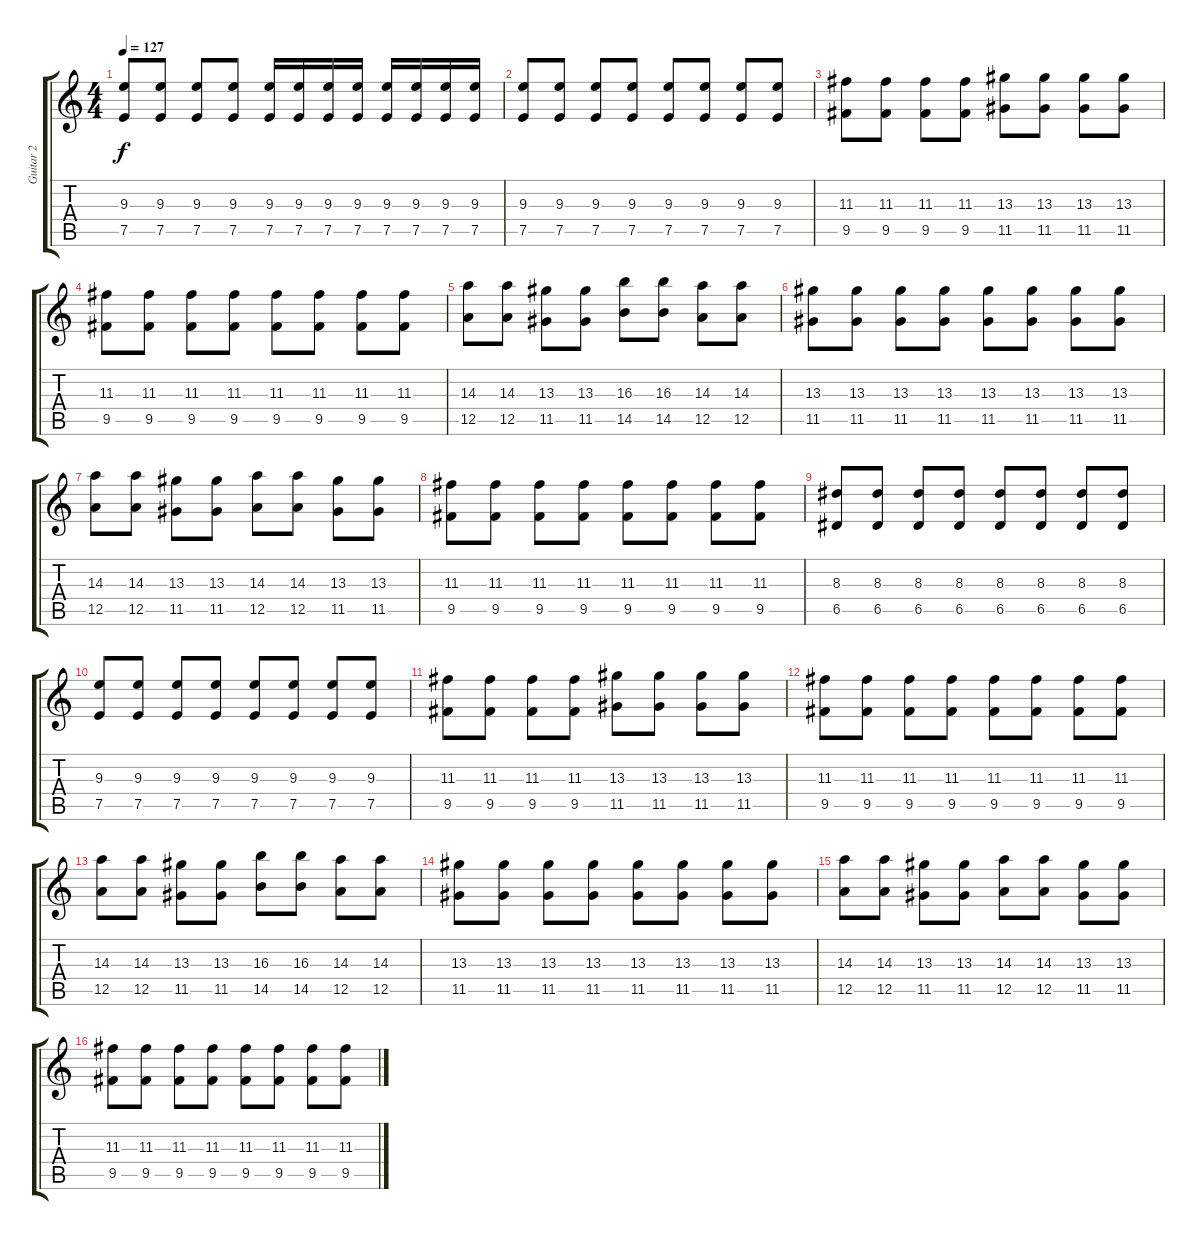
\track ("Guitar 2" "Guitar 2") {instrument distortionguitar}
\staff {score tabs}
\tuning (E4 B3 G3 D3 A2 E2) {hide}
\ts (4 4)
\tempo 127
\clef g2
\ks c
(9.3 7.5).8{dy f} (9.3 7.5).8 (9.3 7.5).8 (9.3 7.5).8 (9.3 7.5).16 (9.3 7.5).16 (9.3 7.5).16 (9.3 7.5).16 (9.3 7.5).16 (9.3 7.5).16 (9.3 7.5).16 (9.3 7.5).16 |
(9.3 7.5).8 (9.3 7.5).8 (9.3 7.5).8 (9.3 7.5).8 (9.3 7.5).8 (9.3 7.5).8 (9.3 7.5).8 (9.3 7.5).8 |
(11.3 9.5).8 (11.3 9.5).8 (11.3 9.5).8 (11.3 9.5).8 (13.3 11.5).8 (13.3 11.5).8 (13.3 11.5).8 (13.3 11.5).8 |
(11.3 9.5).8 (11.3 9.5).8 (11.3 9.5).8 (11.3 9.5).8 (11.3 9.5).8 (11.3 9.5).8 (11.3 9.5).8 (11.3 9.5).8 |
(14.3 12.5).8 (14.3 12.5).8 (13.3 11.5).8 (13.3 11.5).8 (16.3 14.5).8 (16.3 14.5).8 (14.3 12.5).8 (14.3 12.5).8 |
(13.3 11.5).8 (13.3 11.5).8 (13.3 11.5).8 (13.3 11.5).8 (13.3 11.5).8 (13.3 11.5).8 (13.3 11.5).8 (13.3 11.5).8 |
(14.3 12.5).8 (14.3 12.5).8 (13.3 11.5).8 (13.3 11.5).8 (14.3 12.5).8 (14.3 12.5).8 (13.3 11.5).8 (13.3 11.5).8 |
(11.3 9.5).8 (11.3 9.5).8 (11.3 9.5).8 (11.3 9.5).8 (11.3 9.5).8 (11.3 9.5).8 (11.3 9.5).8 (11.3 9.5).8 |
(8.3 6.5).8 (8.3 6.5).8 (8.3 6.5).8 (8.3 6.5).8 (8.3 6.5).8 (8.3 6.5).8 (8.3 6.5).8 (8.3 6.5).8 |
(9.3 7.5).8 (9.3 7.5).8 (9.3 7.5).8 (9.3 7.5).8 (9.3 7.5).8 (9.3 7.5).8 (9.3 7.5).8 (9.3 7.5).8 |
(11.3 9.5).8 (11.3 9.5).8 (11.3 9.5).8 (11.3 9.5).8 (13.3 11.5).8 (13.3 11.5).8 (13.3 11.5).8 (13.3 11.5).8 |
(11.3 9.5).8 (11.3 9.5).8 (11.3 9.5).8 (11.3 9.5).8 (11.3 9.5).8 (11.3 9.5).8 (11.3 9.5).8 (11.3 9.5).8 |
(14.3 12.5).8 (14.3 12.5).8 (13.3 11.5).8 (13.3 11.5).8 (16.3 14.5).8 (16.3 14.5).8 (14.3 12.5).8 (14.3 12.5).8 |
(13.3 11.5).8 (13.3 11.5).8 (13.3 11.5).8 (13.3 11.5).8 (13.3 11.5).8 (13.3 11.5).8 (13.3 11.5).8 (13.3 11.5).8 |
(14.3 12.5).8 (14.3 12.5).8 (13.3 11.5).8 (13.3 11.5).8 (14.3 12.5).8 (14.3 12.5).8 (13.3 11.5).8 (13.3 11.5).8 |
(11.3 9.5).8 (11.3 9.5).8 (11.3 9.5).8 (11.3 9.5).8 (11.3 9.5).8 (11.3 9.5).8 (11.3 9.5).8 (11.3 9.5).8
